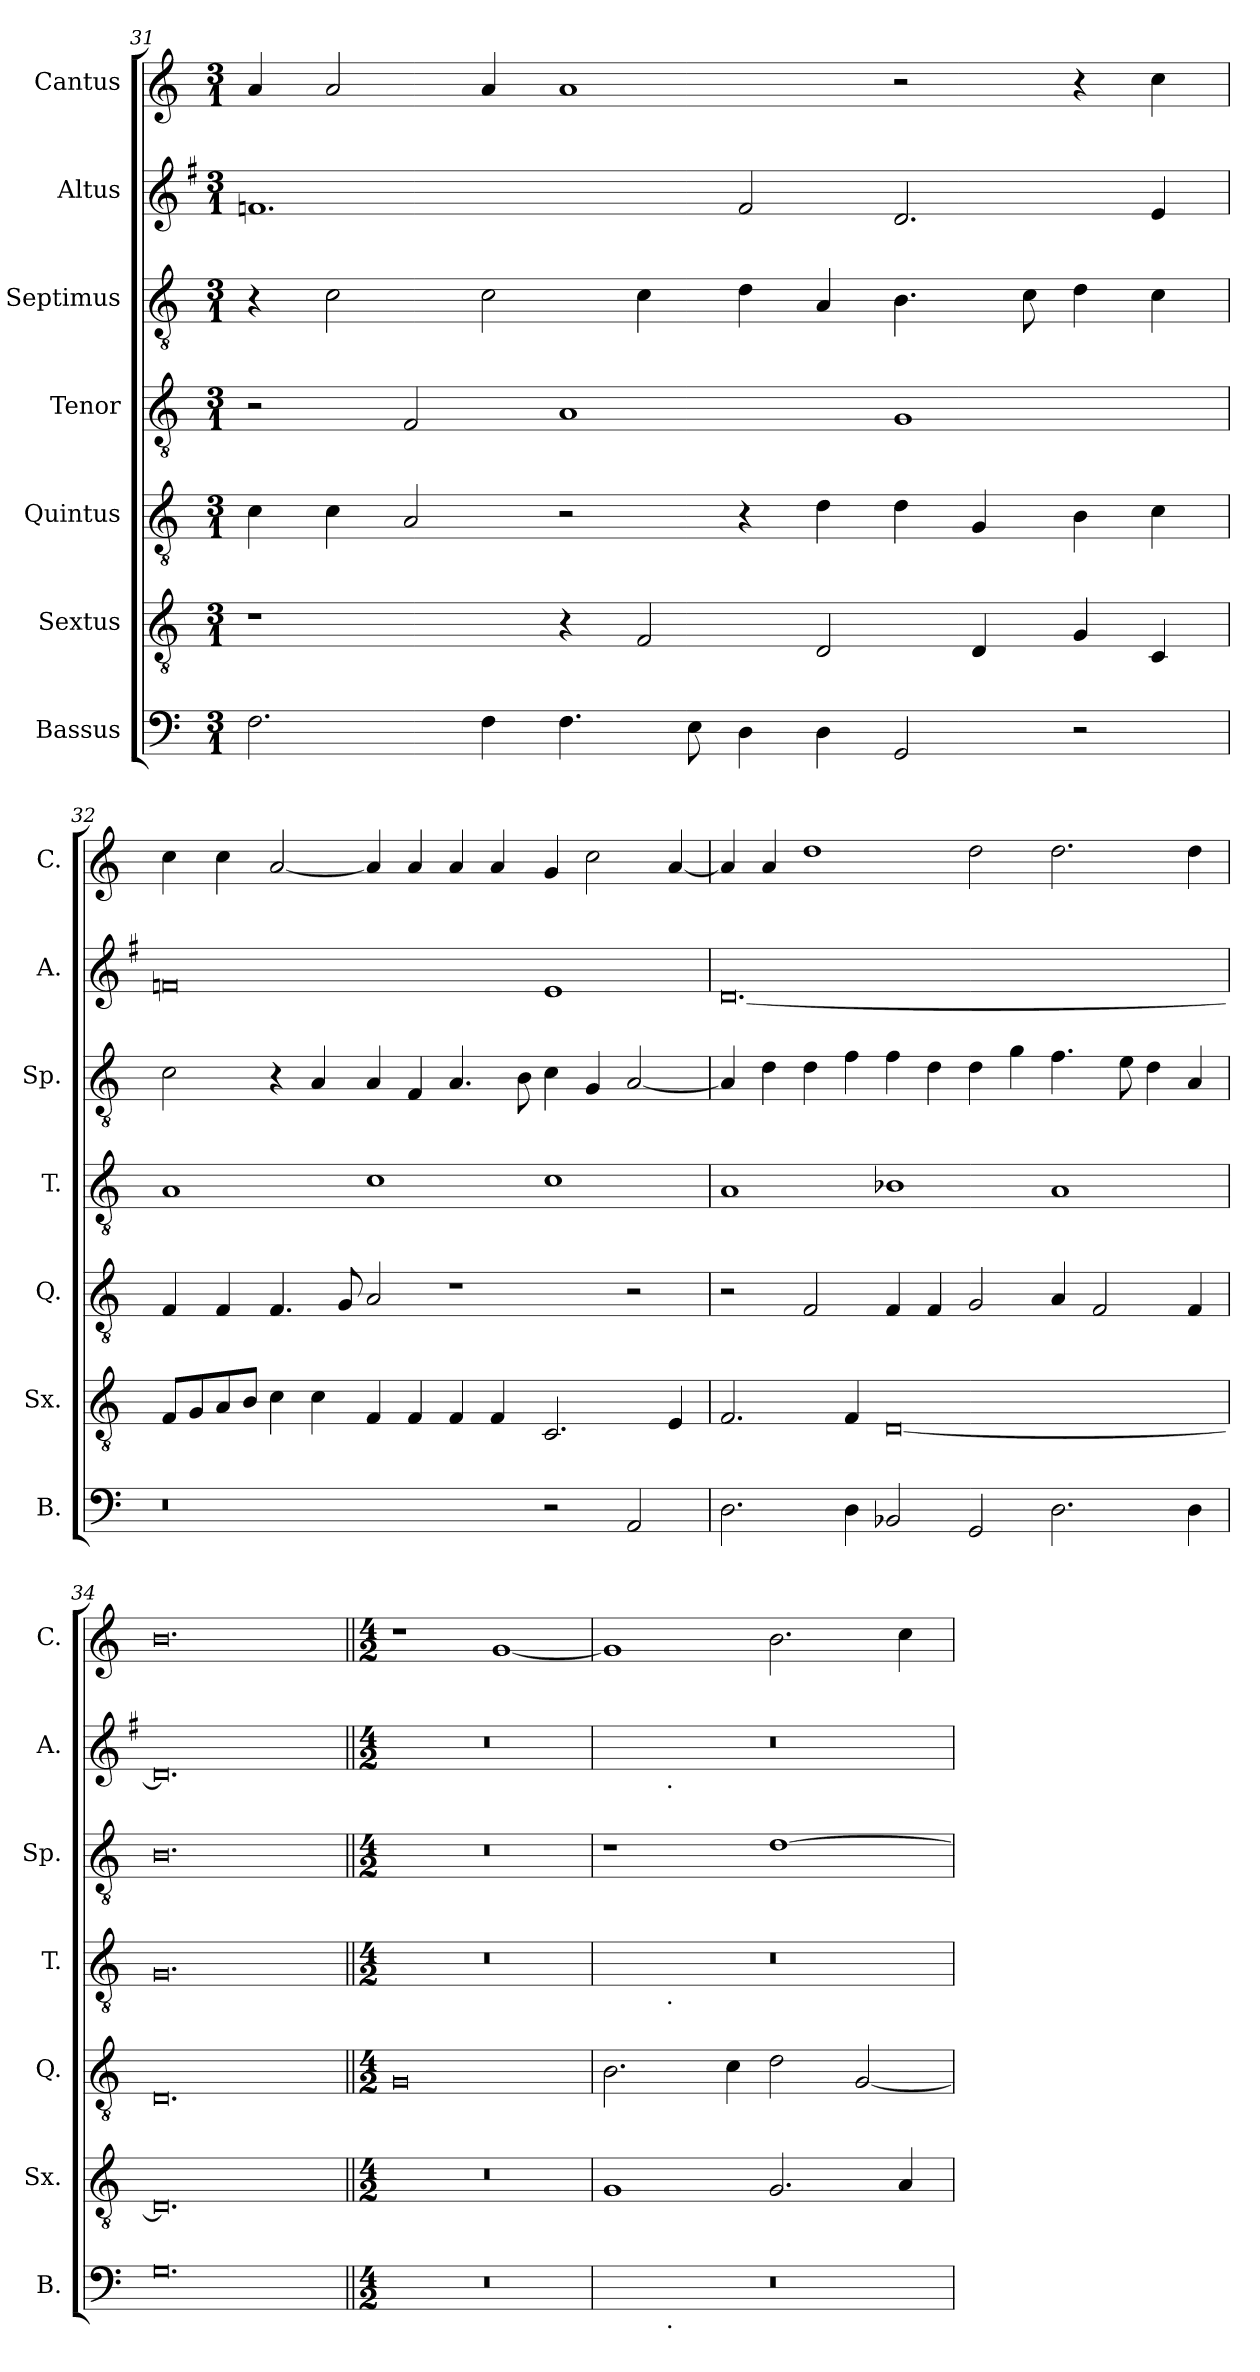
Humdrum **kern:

**kern	**kern	**kern	**kern	**kern	**kern	**kern
*part7	*part6	*part5	*part4	*part3	*part2	*part1
*staff7	*staff6	*staff5	*staff4	*staff3	*staff2	*staff1
*I"Bassus	*I"Sextus	*I"Quintus	*I"Tenor	*I"Septimus	*I"Altus	*I"Cantus
*I'B.	*I'Sx.	*I'Q.	*I'T.	*I'Sp.	*I'A.	*I'C.
*clefF4	*clefGv2	*clefGv2	*clefGv2	*clefGv2	*clefG2	*clefG2
*k[]	*k[]	*k[]	*k[]	*k[]	*k[f#]	*k[]
*M3/1	*M3/1	*M3/1	*M3/1	*M3/1	*M3/1	*M3/1
=31	=31	=31	=31	=31	=31	=31
2.F\	1r	4c\	2r	4r	1.fn	4a/
.	.	4c\	.	2c\	.	2a/
.	.	2A/	2F/	.	.	.
4F\	.	.	.	2c\	.	4a/
4.F\	4r	2r	1A	.	.	1a
.	2F/	.	.	4c\	.	.
8E\	.	.	.	.	.	.
4D\	.	4r	.	4d\	2f/	.
4D\	2D/	4d\	.	4A/	.	.
2GG/	.	4d\	1G	4.B\	2.d/	2r
.	4D/	4G/	.	.	.	.
.	.	.	.	8c\	.	.
2r	4G/	4B\	.	4d\	.	4r
.	4C/	4c\	.	4c\	4e/	4cc\
!!LO:LB:g=z
=32	=32	=32	=32	=32	=32	=32
0r	8F/L	4F/	1A	2c\	0fn	4cc\
.	8G/	.	.	.	.	.
.	8A/	4F/	.	.	.	4cc\
.	8B/J	.	.	.	.	.
.	4c\	4.F/	.	4r	.	[2a/
.	4c\	.	.	4A/	.	.
.	.	8G/	.	.	.	.
.	4F/	2A/	1c	4A/	.	4a/]
.	4F/	.	.	4F/	.	4a/
.	4F/	1r	.	4.A/	.	4a/
.	4F/	.	.	.	.	4a/
.	.	.	.	8B\	.	.
2r	2.C/	.	1c	4c\	1e	4g/
.	.	.	.	4G/	.	2cc\
2AA/	.	2r	.	[2A/	.	.
.	4E/	.	.	.	.	[4a/
=33	=33	=33	=33	=33	=33	=33
2.D\	2.F/	2r	1A	4A/]	[0.d	4a/]
.	.	.	.	4d\	.	4a/
.	.	2F/	.	4d\	.	1dd
4D\	4F/	.	.	4f\	.	.
2BB-X/	[0D	4F/	1B-X	4f\	.	.
.	.	4F/	.	4d\	.	.
2GG/	.	2G/	.	4d\	.	2dd\
.	.	.	.	4g\	.	.
2.D\	.	4A/	1A	4.f\	.	2.dd\
.	.	2F/	.	.	.	.
.	.	.	.	8e\	.	.
.	.	.	.	4d\	.	.
4D\	.	4F/	.	4A/	.	4dd\
=34	=34	=34	=34	=34	=34	=34
0.G	0.D]	0.D	0.G	0.B	0.d]	0.b
=35||	=35||	=35||	=35||	=35||	=35||	=35||
*M4/2	*M4/2	*M4/2	*M4/2	*M4/2	*M4/2	*M4/2
0r	0r	0G	0r	0r	0r	1r
.	.	.	.	.	.	[1g
!!LO:PB:g=z
=36	=36	=36	=36	=36	=36	=36
*^	*	*	*^	*	*^	*
0r	4ryy	1G	2.B\	0r	4ryy	1r	0r	4ryy	1g]
.	16ryy	.	.	.	16ryy	.	.	16ryy	.
!	!	!	!	!	!	!	!	!LO:TX:b:t=.	!
!	!	!	!	!	!LO:TX:b:t=.	!	!	!	!
!	!LO:TX:b:t=.	!	!	!	!	!	!	!	!
.	1ryy	.	.	.	1ryy	.	.	1ryy	.
.	.	.	4c\	.	.	.	.	.	.
.	.	2.G/	2d\	.	.	[1d	.	.	2.b\
.	2ryy	.	.	.	2ryy	.	.	2ryy	.
.	.	.	[2G/	.	.	.	.	.	.
.	.	4A/	.	.	.	.	.	.	4cc\
.	8.ryy	.	.	.	8.ryy	.	.	8.ryy	.
*v	*v	*	*	*v	*v	*	*v	*v	*
=	=	=	=	=	=	=
*-	*-	*-	*-	*-	*-	*-
